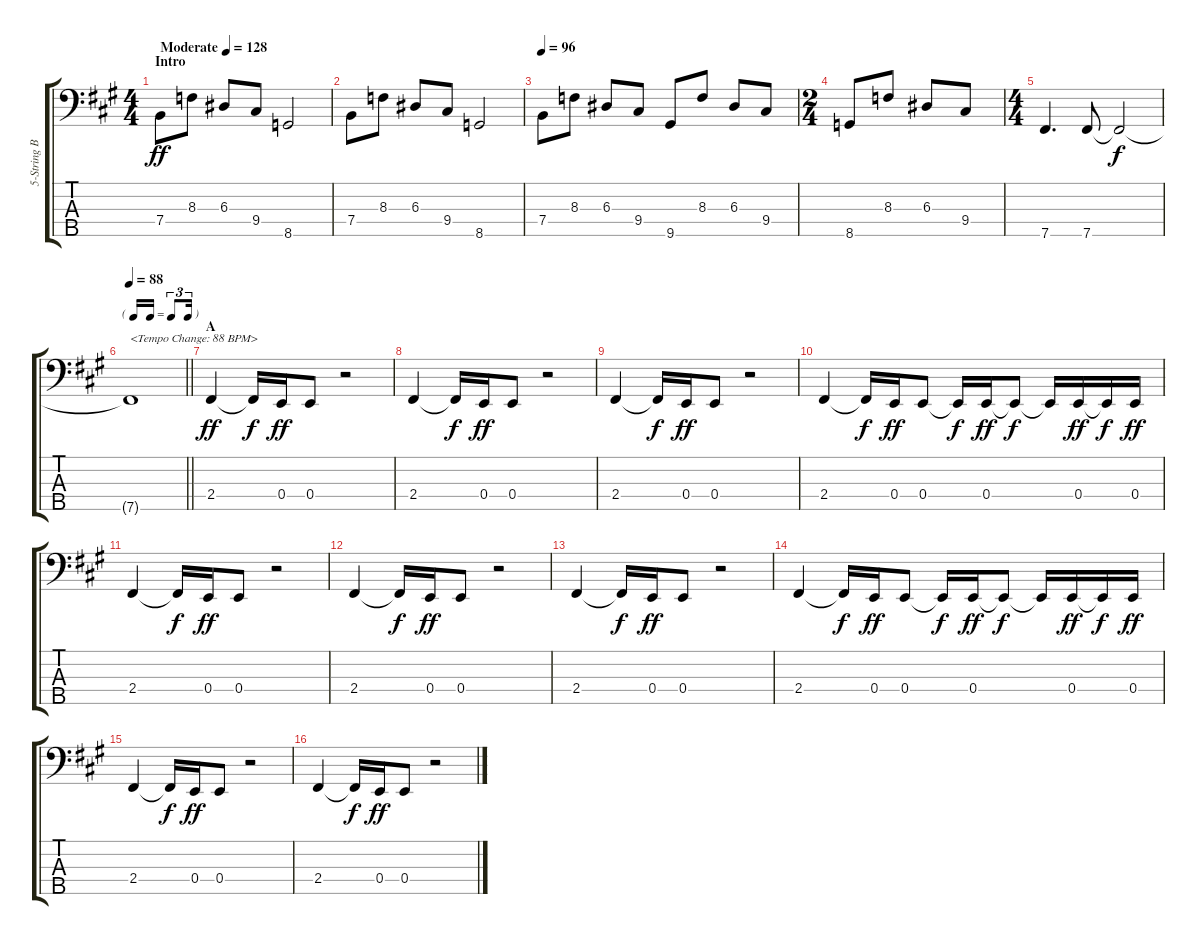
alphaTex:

\track ("5-String Bass" "5-String B") {instrument electricbassfinger}
\staff {score tabs}
\tuning (G2 D2 A1 E1 B0) {hide}
\ts (4 4)
\section ("" "Intro")
\tempo (128 "Moderate")
\clef f4
\ks a
7.4.8{dy ff instrument electricbassfinger} 8.3.8 6.3.8 9.4.8 8.5.2 |
7.4.8 8.3.8 6.3.8 9.4.8 8.5.2 |
\tempo 96
7.4.8 8.3.8 6.3.8 9.4.8 9.5.8 8.3.8 6.3.8 9.4.8 |
\ts (2 4)
8.5.8 8.3.8 6.3.8 9.4.8 |
\ts (4 4)
7.5.4{d} 7.5.8 7.5{t}.2{dy f} |
\tf triplet16th
\tempo 88
\barLineRight lightlight
7.5{t}.1{txt "<Tempo Change: 88 BPM>"} |
\section ("" "A")
2.4.4{dy ff} 2.4{t}.16{dy f} 0.4.16{dy ff} 0.4.8 r.2 |
2.4.4 2.4{t}.16{dy f} 0.4.16{dy ff} 0.4.8 r.2 |
2.4.4 2.4{t}.16{dy f} 0.4.16{dy ff} 0.4.8 r.2 |
2.4.4 2.4{t}.16{dy f} 0.4.16{dy ff} 0.4.8 0.4{t}.16{dy f} 0.4.16{dy ff} 0.4{t}.8{dy f} 0.4{t}.16 0.4.16{dy ff} 0.4{t}.16{dy f} 0.4.16{dy ff} |
2.4.4 2.4{t}.16{dy f} 0.4.16{dy ff} 0.4.8 r.2 |
2.4.4 2.4{t}.16{dy f} 0.4.16{dy ff} 0.4.8 r.2 |
2.4.4 2.4{t}.16{dy f} 0.4.16{dy ff} 0.4.8 r.2 |
2.4.4 2.4{t}.16{dy f} 0.4.16{dy ff} 0.4.8 0.4{t}.16{dy f} 0.4.16{dy ff} 0.4{t}.8{dy f} 0.4{t}.16 0.4.16{dy ff} 0.4{t}.16{dy f} 0.4.16{dy ff} |
2.4.4 2.4{t}.16{dy f} 0.4.16{dy ff} 0.4.8 r.2 |
2.4.4 2.4{t}.16{dy f} 0.4.16{dy ff} 0.4.8 r.2
